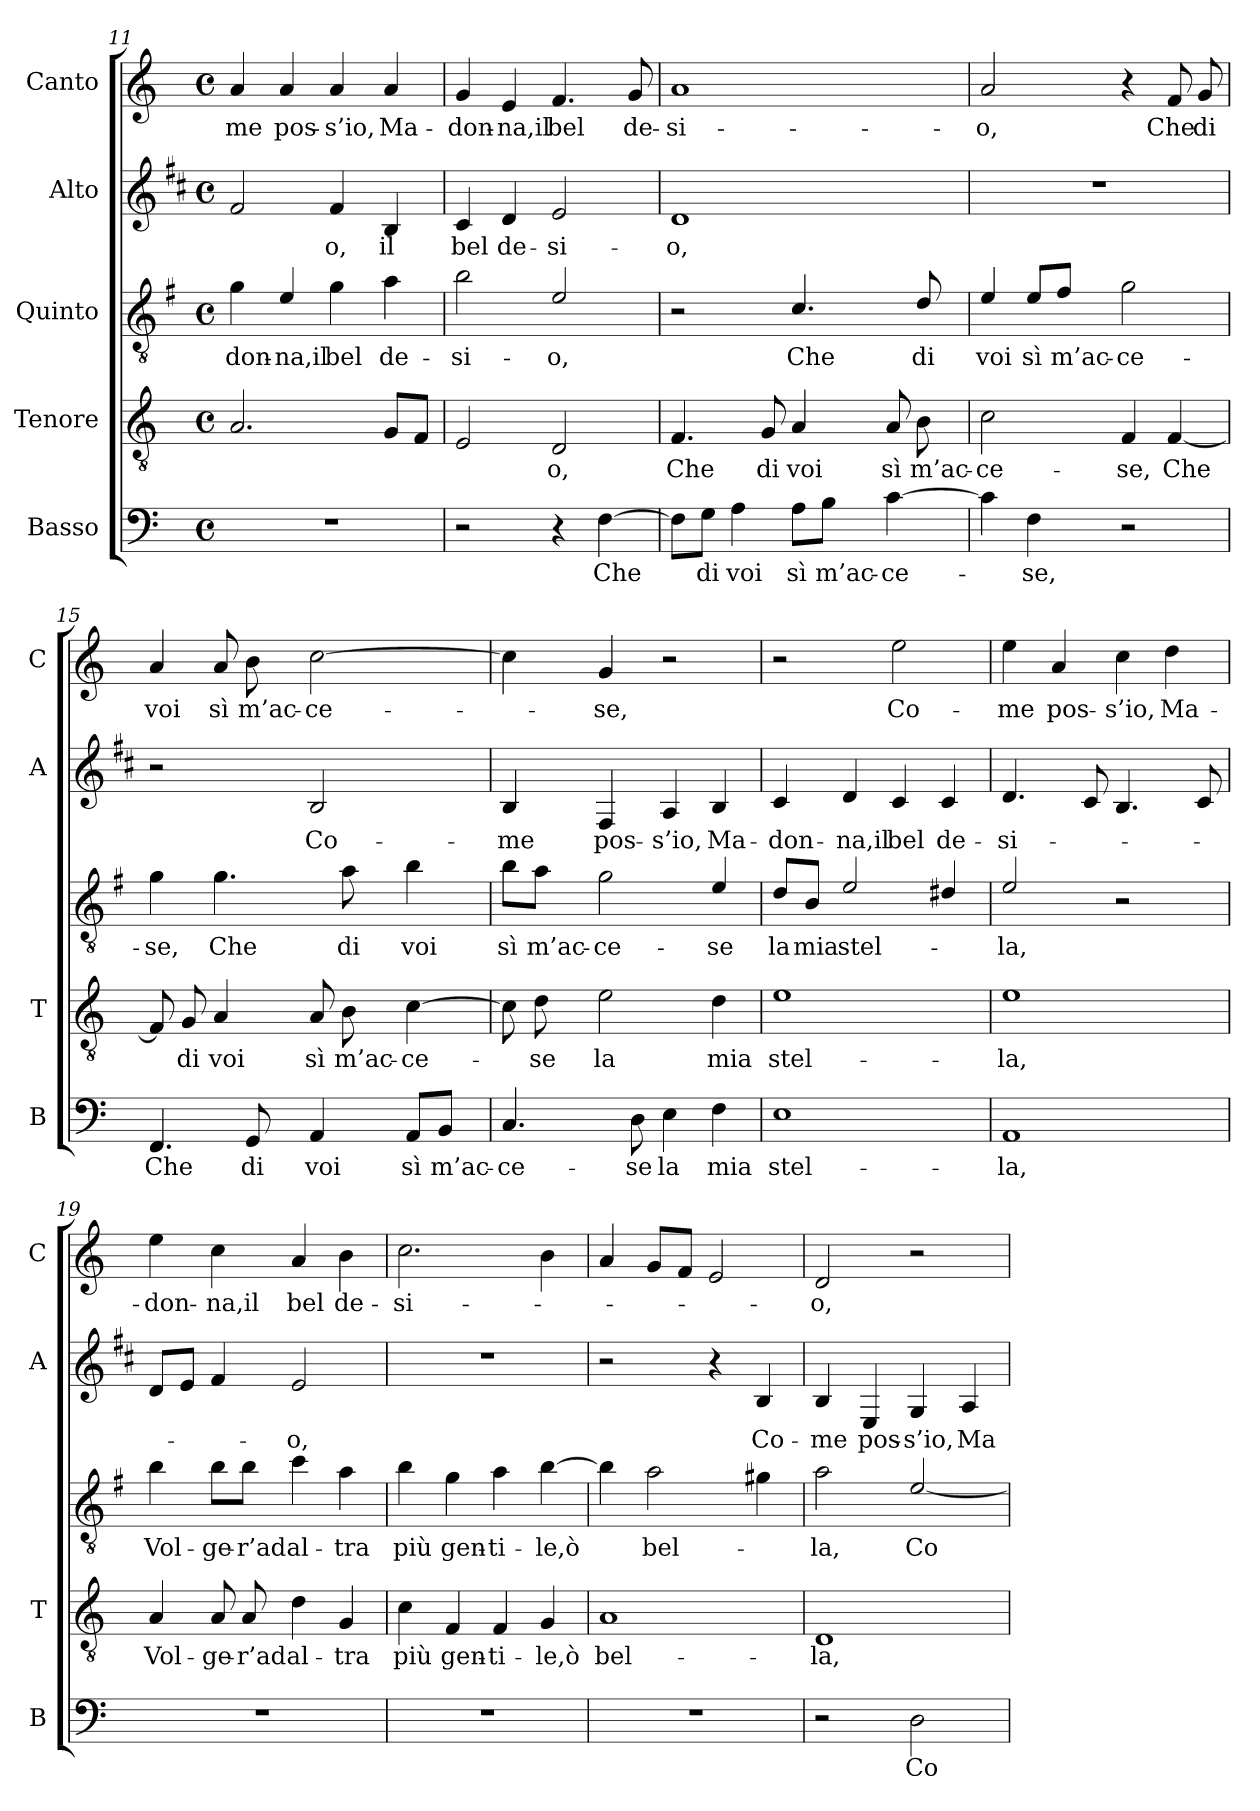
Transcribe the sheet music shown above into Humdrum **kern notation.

**kern	**text	**kern	**text	**kern	**text	**kern	**text	**kern	**text
*part5	*part5	*part4	*part4	*part3	*part3	*part2	*part2	*part1	*part1
*staff5	*staff5	*staff4	*staff4	*staff3	*staff3	*staff2	*staff2	*staff1	*staff1
*I"Basso	*	*I"Tenore	*	*I"Quinto	*	*I"Alto	*	*I"Canto	*
*I'B	*	*I'T	*	*	*	*I'A	*	*I'C	*
*clefF4	*	*clefGv2	*	*clefGv2	*	*clefG2	*	*clefG2	*
*	*	*	*	*ITrd4c7	*	*ITrd1c2	*	*	*
*k[]	*	*k[]	*	*k[]	*	*k[]	*	*k[]	*
*C:	*	*C:	*	*C:	*	*C:	*	*C:	*
*M4/4	*	*M4/4	*	*M4/4	*	*M4/4	*	*M4/4	*
*met(c)	*	*met(c)	*	*met(c)	*	*met(c)	*	*met(c)	*
=11	=11	=11	=11	=11	=11	=11	=11	=11	=11
!	!	!	!	!	!LO:LY:b	!	!	!	!LO:LY:b
1r	.	2.A/	.	4c\	-don-	2e/	.	4a/	-me
!	!	!	!	!	!LO:LY:b	!	!	!	!LO:LY:b
.	.	.	.	4A/	-na,il	.	.	4a/	pos-
!	!	!	!	!	!LO:LY:b	!	!LO:LY:b	!	!LO:LY:b
.	.	.	.	4c\	bel	4e/	-o,	4a/	-s’io,
!	!	!	!	!	!LO:LY:b	!	!LO:LY:b	!	!LO:LY:b
.	.	8G/L	.	4d\	de-	4A/	il	4a/	Ma-
.	.	8F/J	.	.	.	.	.	.	.
!!LO:LB:g=z
=12	=12	=12	=12	=12	=12	=12	=12	=12	=12
!	!	!	!	!	!LO:LY:b	!	!LO:LY:b	!	!LO:LY:b
2r	.	2E/	.	2e\	-si-	4B/	bel	4g/	-don-
!	!	!	!	!	!	!	!LO:LY:b	!	!LO:LY:b
.	.	.	.	.	.	4c/	de-	4e/	-na,il
!	!	!	!LO:LY:b	!	!LO:LY:b	!	!LO:LY:b	!	!LO:LY:b
4r	.	2D/	-o,	2A/	-o,	2d/	-si-	4.f/	bel
!	!LO:LY:b	!	!	!	!	!	!	!	!
[4F\	Che	.	.	.	.	.	.	.	.
!	!	!	!	!	!	!	!	!	!LO:LY:b
.	.	.	.	.	.	.	.	8g/	de-
=13	=13	=13	=13	=13	=13	=13	=13	=13	=13
!	!	!	!LO:LY:b	!	!	!	!LO:LY:b	!	!LO:LY:b
8F\L]	.	4.F/	Che	2r	.	1c	-o,	1a	-si-
!	!LO:LY:b	!	!	!	!	!	!	!	!
8G\J	di	.	.	.	.	.	.	.	.
!	!LO:LY:b	!	!	!	!	!	!	!	!
4A\	voi	.	.	.	.	.	.	.	.
!	!	!	!LO:LY:b	!	!	!	!	!	!
.	.	8G/	di	.	.	.	.	.	.
!	!LO:LY:b	!	!LO:LY:b	!	!LO:LY:b	!	!	!	!
8A\L	sì	4A/	voi	4.F/	Che	.	.	.	.
!	!LO:LY:b	!	!	!	!	!	!	!	!
8B\J	m’ac-	.	.	.	.	.	.	.	.
!	!LO:LY:b	!	!LO:LY:b	!	!	!	!	!	!
[4c\	-ce-	8A/	sì	.	.	.	.	.	.
!	!	!	!LO:LY:b	!	!LO:LY:b	!	!	!	!
.	.	8B\	m’ac-	8G/	di	.	.	.	.
=14	=14	=14	=14	=14	=14	=14	=14	=14	=14
!	!	!	!LO:LY:b	!	!LO:LY:b	!	!	!	!LO:LY:b
4c\]	.	2c\	-ce-	4A/	voi	1r	.	2a/	-o,
!	!LO:LY:b	!	!	!	!LO:LY:b	!	!	!	!
4F\	-se,	.	.	8A/L	sì	.	.	.	.
!	!	!	!	!	!LO:LY:b	!	!	!	!
.	.	.	.	8B/J	m’ac-	.	.	.	.
!	!	!	!LO:LY:b	!	!LO:LY:b	!	!	!	!
2r	.	4F/	-se,	2c\	-ce-	.	.	4r	.
!	!	!	!LO:LY:b	!	!	!	!	!	!LO:LY:b
.	.	[4F/	Che	.	.	.	.	8f/	Che
!	!	!	!	!	!	!	!	!	!LO:LY:b
.	.	.	.	.	.	.	.	8g/	di
=15	=15	=15	=15	=15	=15	=15	=15	=15	=15
!	!LO:LY:b	!	!	!	!LO:LY:b	!	!	!	!LO:LY:b
4.FF/	Che	8F/]	.	4c\	-se,	2r	.	4a/	voi
!	!	!	!LO:LY:b	!	!	!	!	!	!
.	.	8G/	di	.	.	.	.	.	.
!	!	!	!LO:LY:b	!	!LO:LY:b	!	!	!	!LO:LY:b
.	.	4A/	voi	4.c\	Che	.	.	8a/	sì
!	!LO:LY:b	!	!	!	!	!	!	!	!LO:LY:b
8GG/	di	.	.	.	.	.	.	8b\	m’ac-
!	!LO:LY:b	!	!LO:LY:b	!	!	!	!LO:LY:b	!	!LO:LY:b
4AA/	voi	8A/	sì	.	.	2A/	Co-	[2cc\	-ce-
!	!	!	!LO:LY:b	!	!LO:LY:b	!	!	!	!
.	.	8B\	m’ac-	8d\	di	.	.	.	.
!	!LO:LY:b	!	!LO:LY:b	!	!LO:LY:b	!	!	!	!
8AA/L	sì	[4c\	-ce-	4e\	voi	.	.	.	.
!	!LO:LY:b	!	!	!	!	!	!	!	!
8BB/J	m’ac-	.	.	.	.	.	.	.	.
=16	=16	=16	=16	=16	=16	=16	=16	=16	=16
!	!LO:LY:b	!	!	!	!LO:LY:b	!	!LO:LY:b	!	!
4.C/	-ce-	8c\]	.	8e\L	sì	4A/	-me	4cc\]	.
!	!	!	!LO:LY:b	!	!LO:LY:b	!	!	!	!
.	.	8d\	-se	8d\J	m’ac-	.	.	.	.
!	!	!	!LO:LY:b	!	!LO:LY:b	!	!LO:LY:b	!	!LO:LY:b
.	.	2e\	la	2c\	-ce-	4E/	pos-	4g/	-se,
!	!LO:LY:b	!	!	!	!	!	!	!	!
8D\	-se	.	.	.	.	.	.	.	.
!	!LO:LY:b	!	!	!	!	!	!LO:LY:b	!	!
4E\	la	.	.	.	.	4G/	-s’io,	2r	.
!	!LO:LY:b	!	!LO:LY:b	!	!LO:LY:b	!	!LO:LY:b	!	!
4F\	mia	4d\	mia	4A/	-se	4A/	Ma-	.	.
!!LO:PB:g=z
=17	=17	=17	=17	=17	=17	=17	=17	=17	=17
!	!LO:LY:b	!	!LO:LY:b	!	!LO:LY:b	!	!LO:LY:b	!	!
1E	stel-	1e	stel-	8G/L	la	4B/	-don-	2r	.
!	!	!	!	!	!LO:LY:b	!	!	!	!
.	.	.	.	8E/J	mia	.	.	.	.
!	!	!	!	!	!LO:LY:b	!	!LO:LY:b	!	!
.	.	.	.	2A/	stel-	4c/	-na,il	.	.
!	!	!	!	!	!	!	!LO:LY:b	!	!LO:LY:b
.	.	.	.	.	.	4B/	bel	2ee\	Co-
!	!	!	!	!	!	!	!LO:LY:b	!	!
.	.	.	.	4G#X/	.	4B/	de-	.	.
=18	=18	=18	=18	=18	=18	=18	=18	=18	=18
!	!LO:LY:b	!	!LO:LY:b	!	!LO:LY:b	!	!LO:LY:b	!	!LO:LY:b
1AA	-la,	1e	-la,	2A/	-la,	4.c/	-si-	4ee\	-me
!	!	!	!	!	!	!	!	!	!LO:LY:b
.	.	.	.	.	.	.	.	4a/	pos-
.	.	.	.	.	.	8B/	.	.	.
!	!	!	!	!	!	!	!	!	!LO:LY:b
.	.	.	.	2r	.	4.A/	.	4cc\	-s’io,
!	!	!	!	!	!	!	!	!	!LO:LY:b
.	.	.	.	.	.	.	.	4dd\	Ma-
.	.	.	.	.	.	8B/	.	.	.
=19	=19	=19	=19	=19	=19	=19	=19	=19	=19
!	!	!	!LO:LY:b	!	!LO:LY:b	!	!	!	!LO:LY:b
1r	.	4A/	Vol-	4e\	Vol-	8c/L	.	4ee\	-don-
.	.	.	.	.	.	8d/J	.	.	.
!	!	!	!LO:LY:b	!	!LO:LY:b	!	!	!	!LO:LY:b
.	.	8A/	-ge-	8e\L	-ge-	4e/	.	4cc\	-na,il
!	!	!	!LO:LY:b	!	!LO:LY:b	!	!	!	!
.	.	8A/	-r’ad	8e\J	-r’ad	.	.	.	.
!	!	!	!LO:LY:b	!	!LO:LY:b	!	!LO:LY:b	!	!LO:LY:b
.	.	4d\	al-	4f\	al-	2d/	-o,	4a/	bel
!	!	!	!LO:LY:b	!	!LO:LY:b	!	!	!	!LO:LY:b
.	.	4G/	-tra	4d\	-tra	.	.	4b\	de-
=20	=20	=20	=20	=20	=20	=20	=20	=20	=20
!	!	!	!LO:LY:b	!	!LO:LY:b	!	!	!	!LO:LY:b
1r	.	4c\	più	4e\	più	1r	.	2.cc\	-si-
!	!	!	!LO:LY:b	!	!LO:LY:b	!	!	!	!
.	.	4F/	gen-	4c\	gen-	.	.	.	.
!	!	!	!LO:LY:b	!	!LO:LY:b	!	!	!	!
.	.	4F/	-ti-	4d\	-ti-	.	.	.	.
!	!	!	!LO:LY:b	!	!LO:LY:b	!	!	!	!
.	.	4G/	-le,ò	[4e\	-le,ò	.	.	4b\	.
=21	=21	=21	=21	=21	=21	=21	=21	=21	=21
!	!	!	!LO:LY:b	!	!	!	!	!	!
1r	.	1A	bel-	4e\]	.	2r	.	4a/	.
!	!	!	!	!	!LO:LY:b	!	!	!	!
.	.	.	.	2d\	bel-	.	.	8g/L	.
.	.	.	.	.	.	.	.	8f/J	.
.	.	.	.	.	.	4r	.	2e/	.
!	!	!	!	!	!	!	!LO:LY:b	!	!
.	.	.	.	4c#X\	.	4A/	Co-	.	.
=22	=22	=22	=22	=22	=22	=22	=22	=22	=22
!	!	!	!LO:LY:b	!	!LO:LY:b	!	!LO:LY:b	!	!LO:LY:b
2r	.	1D	-la,	2d\	-la,	4A/	-me	2d/	-o,
!	!	!	!	!	!	!	!LO:LY:b	!	!
.	.	.	.	.	.	4D/	pos-	.	.
!	!LO:LY:b	!	!	!	!LO:LY:b	!	!LO:LY:b	!	!
2D\	Co-	.	.	[2A/	Co-	4F/	-s’io,	2r	.
!	!	!	!	!	!	!	!LO:LY:b	!	!
.	.	.	.	.	.	4G/	Ma-	.	.
=	=	=	=	=	=	=	=	=	=
*-	*-	*-	*-	*-	*-	*-	*-	*-	*-
